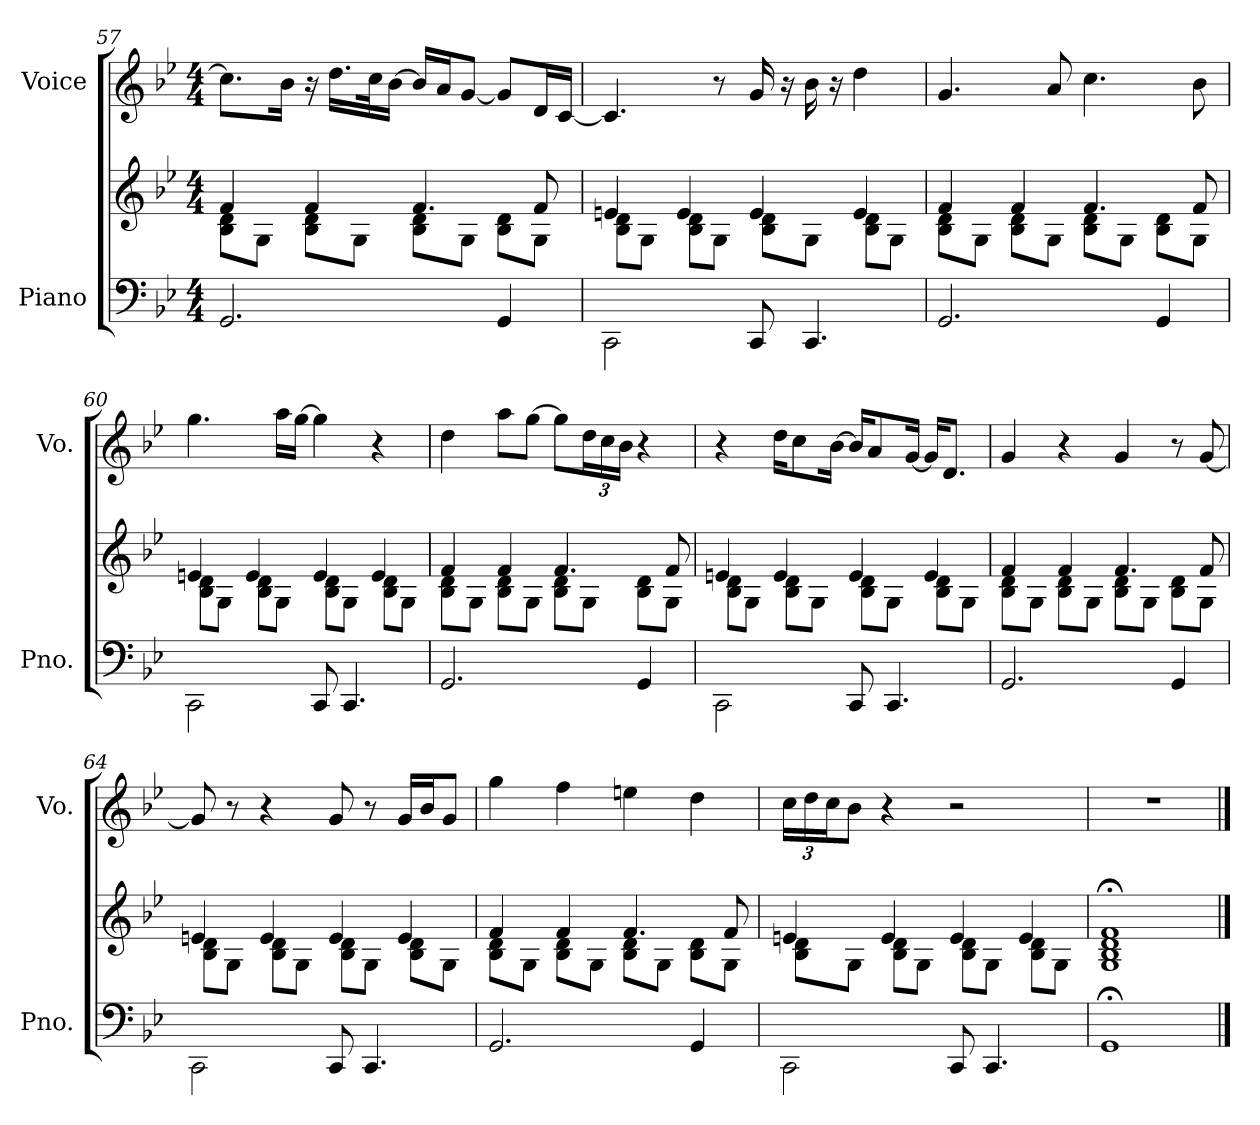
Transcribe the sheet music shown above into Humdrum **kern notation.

**kern	**kern	**kern
*part2	*part2	*part1
*staff3	*staff2	*staff1
*I"Piano	*	*I"Voice
*I'Pno.	*	*I'Vo.
!!LO:PB:g=z
*clefF4	*clefG2	*clefG2
*k[b-e-]	*k[b-e-]	*k[b-e-]
*M4/4	*M4/4	*M4/4
=57	=57	=57
*	*^	*
2.GG/	4f/	8B-\ 8d\L	8.cc\L]
.	.	8G\J	.
.	.	.	16b-\Jk
.	4f/	8B-\ 8d\L	16r
.	.	.	16.dd\LL
.	.	8G\J	.
.	.	.	32cc\K
.	.	.	[16b-\JJ
.	4.f/	8B-\ 8d\L	16b-/LL]
.	.	.	16a/J
.	.	8G\J	[8g/J
4GG/	.	8B-\ 8d\L	8g/L]
.	8f/	8G\J	16d/L
.	.	.	[16c/JJ
=58	=58	=58	=58
2CC\	4en/	8B-\ 8d\L	4.c/]
.	.	8G\J	.
.	4e/	8B-\ 8d\L	.
.	.	8G\J	8r
8CC/	4e/	8B-\ 8d\L	16g/
.	.	.	16r
4.CC/	.	8G\J	16b-\
.	.	.	16r
.	4e/	8B-\ 8d\L	4dd\
.	.	8G\J	.
=59	=59	=59	=59
2.GG/	4f/	8B-\ 8d\L	4.g/
.	.	8G\J	.
.	4f/	8B-\ 8d\L	.
.	.	8G\J	8a/
.	4.f/	8B-\ 8d\L	4.cc\
.	.	8G\J	.
4GG/	.	8B-\ 8d\L	.
.	8f/	8G\J	8b-\
!!LO:LB:g=z
=60	=60	=60	=60
2CC\	4en/	8B-\ 8d\L	4.gg\
.	.	8G\J	.
.	4e/	8B-\ 8d\L	.
.	.	8G\J	16aa\LL
.	.	.	[16gg\JJ
8CC/	4e/	8B-\ 8d\L	4gg\]
4.CC/	.	8G\J	.
.	4e/	8B-\ 8d\L	4r
.	.	8G\J	.
=61	=61	=61	=61
2.GG/	4f/	8B-\ 8d\L	4dd\
.	.	8G\J	.
.	4f/	8B-\ 8d\L	8aa\L
.	.	8G\J	[8gg\J
.	4.f/	8B-\ 8d\L	8gg\L]
*	*	*	*Xbrackettup
.	.	8G\J	24dd\L
.	.	.	24cc\
.	.	.	24b-\JJ
4GG/	.	8B-\ 8d\L	4r
.	8f/	8G\J	.
=62	=62	=62	=62
2CC\	4en/	8B-\ 8d\L	4r
.	.	8G\J	.
.	4e/	8B-\ 8d\L	16dd\KL
.	.	.	8cc\
.	.	8G\J	.
.	.	.	[16b-\Jk
8CC/	4e/	8B-\ 8d\L	16b-/KL]
.	.	.	8a/
4.CC/	.	8G\J	.
.	.	.	[16g/Jk
.	4e/	8B-\ 8d\L	16g/KL]
.	.	.	8.d/J
.	.	8G\J	.
!!LO:LB:g=z
=63	=63	=63	=63
2.GG/	4f/	8B-\ 8d\L	4g/
.	.	8G\J	.
.	4f/	8B-\ 8d\L	4r
.	.	8G\J	.
.	4.f/	8B-\ 8d\L	4g/
.	.	8G\J	.
4GG/	.	8B-\ 8d\L	8r
.	8f/	8G\J	[8g/
=64	=64	=64	=64
2CC\	4en/	8B-\ 8d\L	8g/]
.	.	8G\J	8r
.	4e/	8B-\ 8d\L	4r
.	.	8G\J	.
8CC/	4e/	8B-\ 8d\L	8g/
4.CC/	.	8G\J	8r
.	4e/	8B-\ 8d\L	16g/LL
.	.	.	16b-/J
.	.	8G\J	8g/J
=65	=65	=65	=65
2.GG/	4f/	8B-\ 8d\L	4gg\
.	.	8G\J	.
.	4f/	8B-\ 8d\L	4ff\
.	.	8G\J	.
.	4.f/	8B-\ 8d\L	4een\
.	.	8G\J	.
4GG/	.	8B-\ 8d\L	4dd\
.	8f/	8G\J	.
!!LO:LB:g=z
=66	=66	=66	=66
2CC\	4en/	8B-\ 8d\L	24cc\LL
.	.	.	24dd\
.	.	.	24cc\J
.	.	8G\J	8b-\J
.	4e/	8B-\ 8d\L	4r
.	.	8G\J	.
8CC/	4e/	8B-\ 8d\L	2r
4.CC/	.	8G\J	.
.	4e/	8B-\ 8d\L	.
.	.	8G\J	.
*	*v	*v	*
=67	=67	=67
1GG;<	1G;< 1B-;< 1d;< 1f;<	1r
==	==	==
*-	*-	*-
